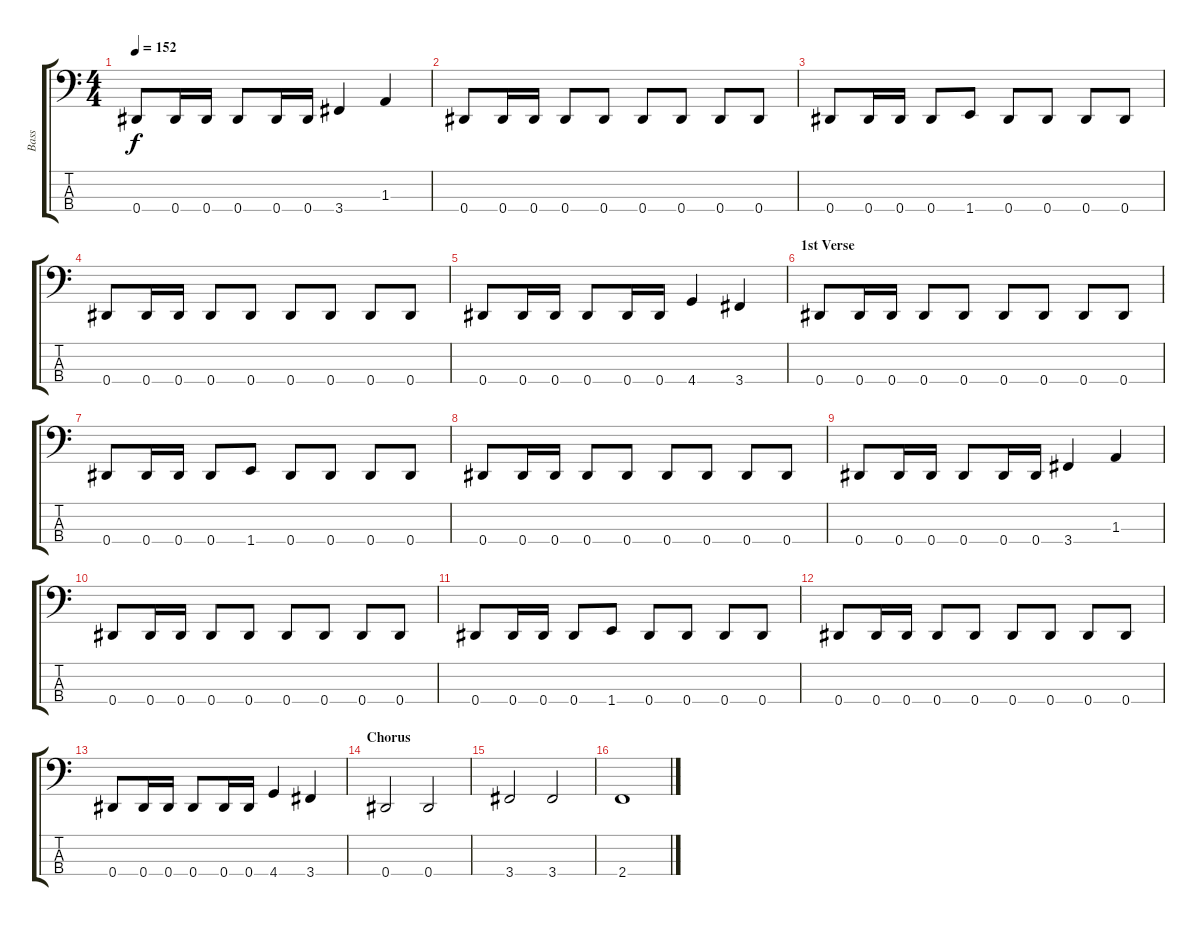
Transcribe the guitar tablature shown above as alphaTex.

\track ("Bass" "Bass") {instrument electricbassfinger}
\staff {score tabs}
\tuning (Gb2 Db2 Ab1 Eb1) {hide}
\ts (4 4)
\tempo 152
\clef f4
\ks c
0.4.8{dy f} 0.4.16 0.4.16 0.4.8 0.4.16 0.4.16 3.4.4 1.3.4 |
0.4.8 0.4.16 0.4.16 0.4.8 0.4.8 0.4.8 0.4.8 0.4.8 0.4.8 |
0.4.8 0.4.16 0.4.16 0.4.8 1.4.8 0.4.8 0.4.8 0.4.8 0.4.8 |
0.4.8 0.4.16 0.4.16 0.4.8 0.4.8 0.4.8 0.4.8 0.4.8 0.4.8 |
0.4.8 0.4.16 0.4.16 0.4.8 0.4.16 0.4.16 4.4.4 3.4.4 |
\section ("" "1st Verse")
0.4.8 0.4.16 0.4.16 0.4.8 0.4.8 0.4.8 0.4.8 0.4.8 0.4.8 |
0.4.8 0.4.16 0.4.16 0.4.8 1.4.8 0.4.8 0.4.8 0.4.8 0.4.8 |
0.4.8 0.4.16 0.4.16 0.4.8 0.4.8 0.4.8 0.4.8 0.4.8 0.4.8 |
0.4.8 0.4.16 0.4.16 0.4.8 0.4.16 0.4.16 3.4.4 1.3.4 |
0.4.8 0.4.16 0.4.16 0.4.8 0.4.8 0.4.8 0.4.8 0.4.8 0.4.8 |
0.4.8 0.4.16 0.4.16 0.4.8 1.4.8 0.4.8 0.4.8 0.4.8 0.4.8 |
0.4.8 0.4.16 0.4.16 0.4.8 0.4.8 0.4.8 0.4.8 0.4.8 0.4.8 |
0.4.8 0.4.16 0.4.16 0.4.8 0.4.16 0.4.16 4.4.4 3.4.4 |
\section ("" "Chorus")
0.4.2 0.4.2 |
3.4.2 3.4.2 |
2.4.1
